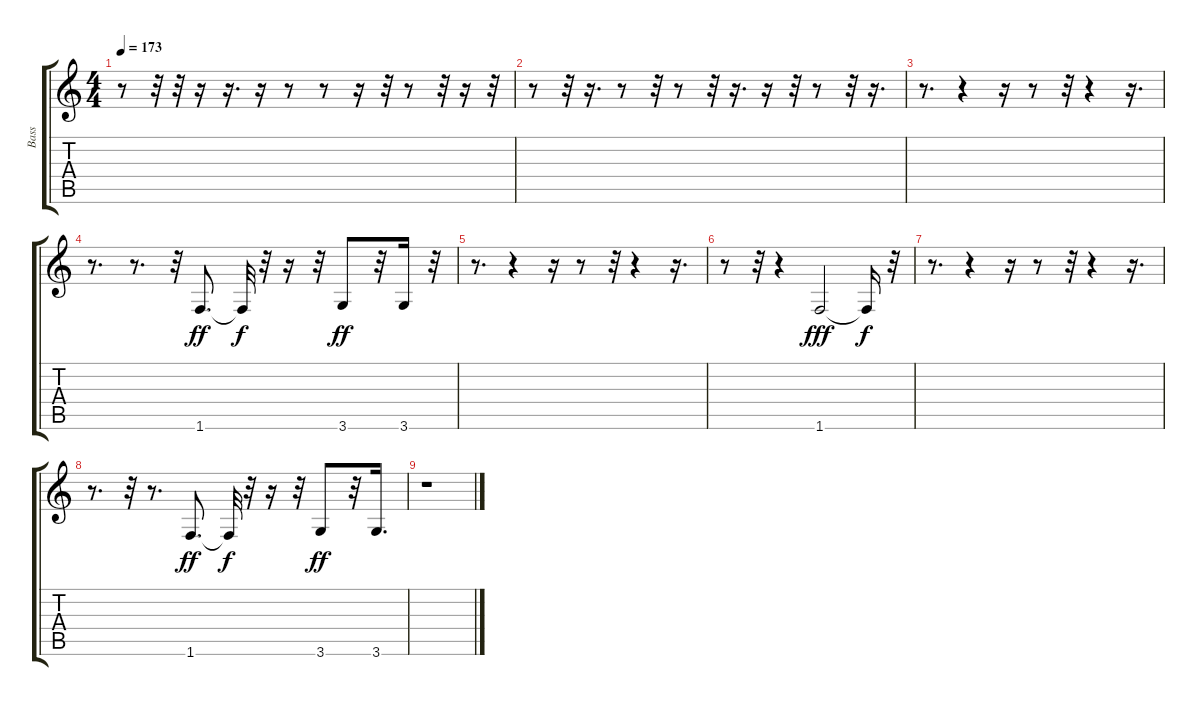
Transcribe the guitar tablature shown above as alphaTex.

\track ("Bass" "Bass") {instrument electricbassfinger}
\staff {score tabs}
\tuning (E4 B3 G3 D3 A2 E2) {hide}
\ts (4 4)
\tempo 173
\clef g2
\ks c
r.8{dy f} r.32 r.32 r.16 r.16{d} r.16 r.8 r.8 r.16 r.32 r.8 r.32 r.16 r.32 |
r.8 r.32 r.16{d} r.8 r.32 r.8 r.32 r.16{d} r.16 r.32 r.8 r.32 r.16{d} |
r.8{d} r.4 r.16 r.8 r.32 r.4 r.16{d} |
r.8{d} r.8{d} r.32 1.6.8{d dy ff} 1.6{t}.32{dy f} r.32 r.16 r.32 3.6.8{dy ff} r.32 3.6.16 r.32 |
r.8{d} r.4 r.16 r.8 r.32 r.4 r.16{d} |
r.8 r.32 r.4 1.6.2{dy fff} 1.6{t}.16{dy f} r.32 |
r.8{d} r.4 r.16 r.8 r.32 r.4 r.16{d} |
r.8{d} r.32 r.8{d} 1.6.8{d dy ff} 1.6{t}.32{dy f} r.32 r.16 r.32 3.6.8{dy ff} r.32 3.6.16{d} |
r.1
